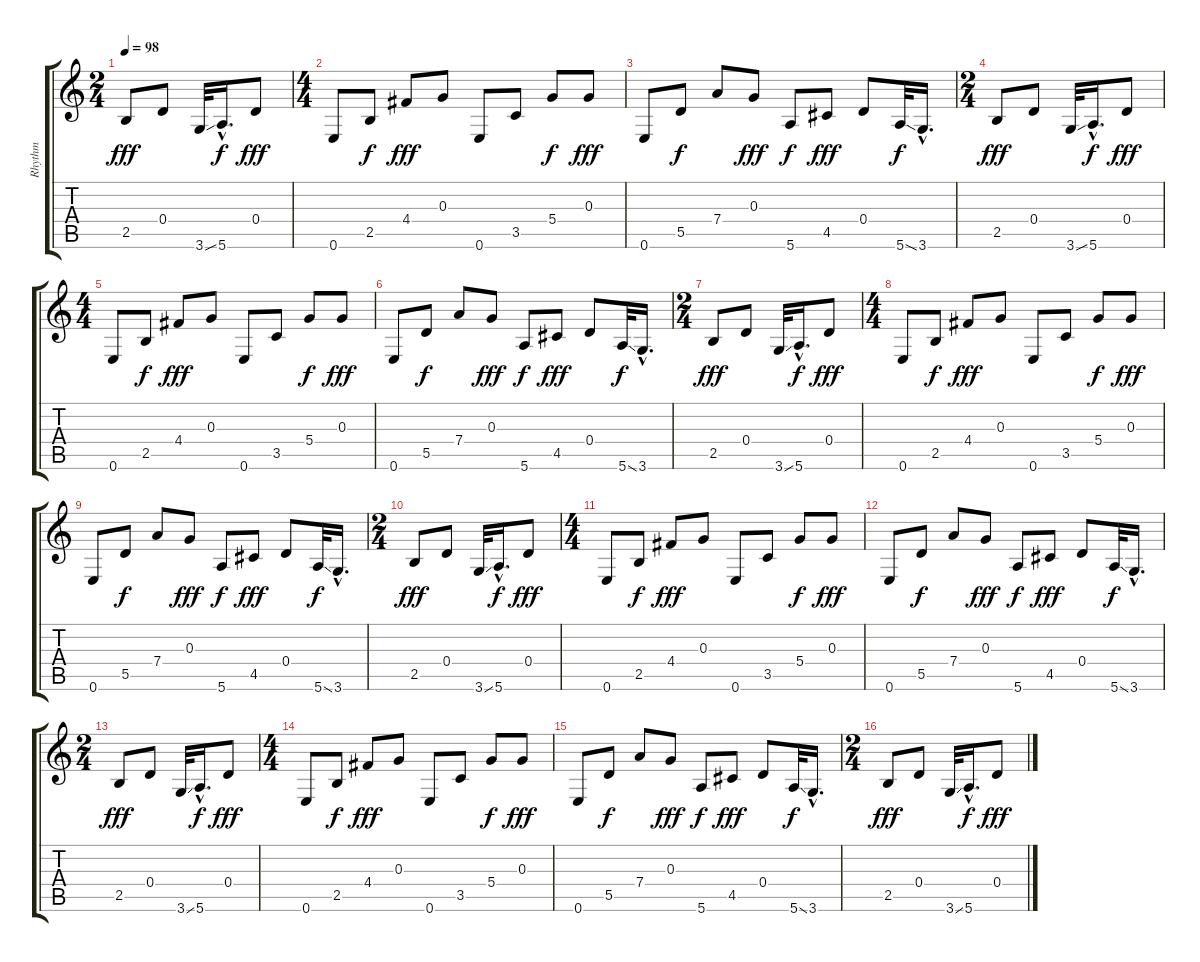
\track ("Rhythm" "Rhythm") {instrument electricguitarclean}
\staff {score tabs}
\tuning (E4 B3 G3 D3 A2 E2) {hide}
\ts (2 4)
\tempo 98
\clef g2
\ks c
2.5.8{dy fff} 0.4.8 3.6{ss}.32 5.6{hac}.16{d dy f} 0.4.8{dy fff} |
\ts (4 4)
0.6.8 2.5.8{dy f} 4.4.8{dy fff} 0.3.8 0.6.8 3.5.8 5.4.8{dy f} 0.3.8{dy fff} |
0.6.8 5.5.8{dy f} 7.4.8 0.3.8{dy fff} 5.6.8{dy f} 4.5.8{dy fff} 0.4.8 5.6{ss}.32{dy f} 3.6{hac}.16{d} |
\ts (2 4)
2.5.8{dy fff} 0.4.8 3.6{ss}.32 5.6{hac}.16{d dy f} 0.4.8{dy fff} |
\ts (4 4)
0.6.8 2.5.8{dy f} 4.4.8{dy fff} 0.3.8 0.6.8 3.5.8 5.4.8{dy f} 0.3.8{dy fff} |
0.6.8 5.5.8{dy f} 7.4.8 0.3.8{dy fff} 5.6.8{dy f} 4.5.8{dy fff} 0.4.8 5.6{ss}.32{dy f} 3.6{hac}.16{d} |
\ts (2 4)
2.5.8{dy fff} 0.4.8 3.6{ss}.32 5.6{hac}.16{d dy f} 0.4.8{dy fff} |
\ts (4 4)
0.6.8 2.5.8{dy f} 4.4.8{dy fff} 0.3.8 0.6.8 3.5.8 5.4.8{dy f} 0.3.8{dy fff} |
0.6.8 5.5.8{dy f} 7.4.8 0.3.8{dy fff} 5.6.8{dy f} 4.5.8{dy fff} 0.4.8 5.6{ss}.32{dy f} 3.6{hac}.16{d} |
\ts (2 4)
2.5.8{dy fff} 0.4.8 3.6{ss}.32 5.6{hac}.16{d dy f} 0.4.8{dy fff} |
\ts (4 4)
0.6.8 2.5.8{dy f} 4.4.8{dy fff} 0.3.8 0.6.8 3.5.8 5.4.8{dy f} 0.3.8{dy fff} |
0.6.8 5.5.8{dy f} 7.4.8 0.3.8{dy fff} 5.6.8{dy f} 4.5.8{dy fff} 0.4.8 5.6{ss}.32{dy f} 3.6{hac}.16{d} |
\ts (2 4)
2.5.8{dy fff} 0.4.8 3.6{ss}.32 5.6{hac}.16{d dy f} 0.4.8{dy fff} |
\ts (4 4)
0.6.8 2.5.8{dy f} 4.4.8{dy fff} 0.3.8 0.6.8 3.5.8 5.4.8{dy f} 0.3.8{dy fff} |
0.6.8 5.5.8{dy f} 7.4.8 0.3.8{dy fff} 5.6.8{dy f} 4.5.8{dy fff} 0.4.8 5.6{ss}.32{dy f} 3.6{hac}.16{d} |
\ts (2 4)
2.5.8{dy fff} 0.4.8 3.6{ss}.32 5.6{hac}.16{d dy f} 0.4.8{dy fff}
